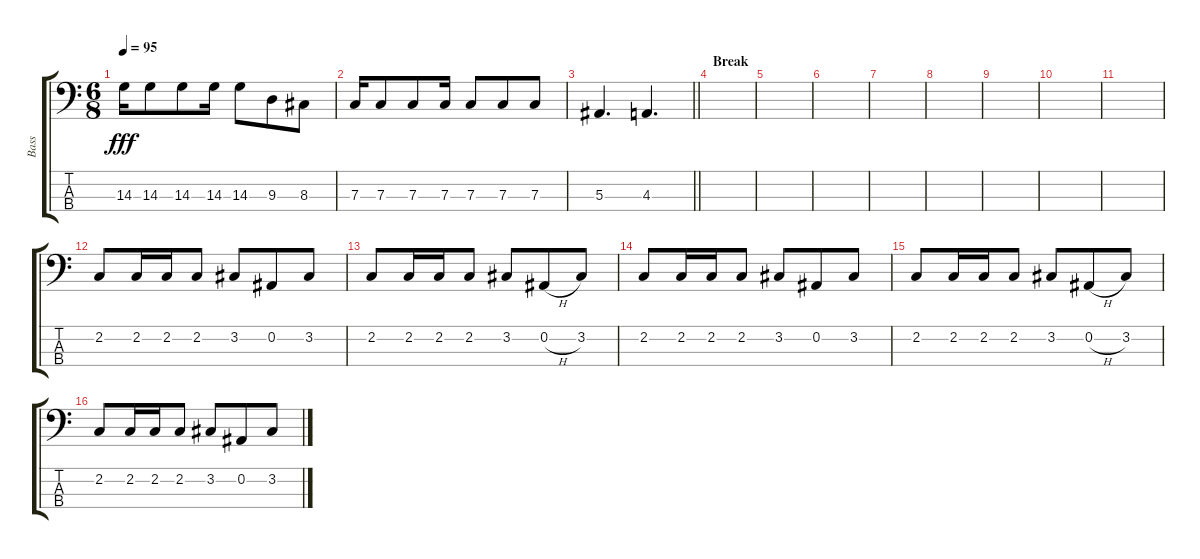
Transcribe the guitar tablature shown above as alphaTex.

\track ("Bass" "Bass") {instrument electricbassfinger}
\staff {score tabs}
\tuning (Eb2 Bb1 F1 Bb0) {hide}
\ts (6 8)
\tempo 95
\clef f4
\ks c
14.3.16{dy fff} 14.3.8 14.3.8 14.3.16 14.3.8 9.3.8 8.3.8 |
7.3.16 7.3.8 7.3.8 7.3.16 7.3.8 7.3.8 7.3.8 |
\barLineRight lightlight
5.3.4{d} 4.3.4{d} |
\section ("" "Break")
|
|
|
|
|
|
|
|
2.2.8 2.2.16 2.2.16 2.2.8 3.2.8 0.2.8 3.2.8 |
2.2.8 2.2.16 2.2.16 2.2.8 3.2.8 0.2{h}.8 3.2.8 |
2.2.8 2.2.16 2.2.16 2.2.8 3.2.8 0.2.8 3.2.8 |
2.2.8 2.2.16 2.2.16 2.2.8 3.2.8 0.2{h}.8 3.2.8 |
2.2.8 2.2.16 2.2.16 2.2.8 3.2.8 0.2.8 3.2.8
